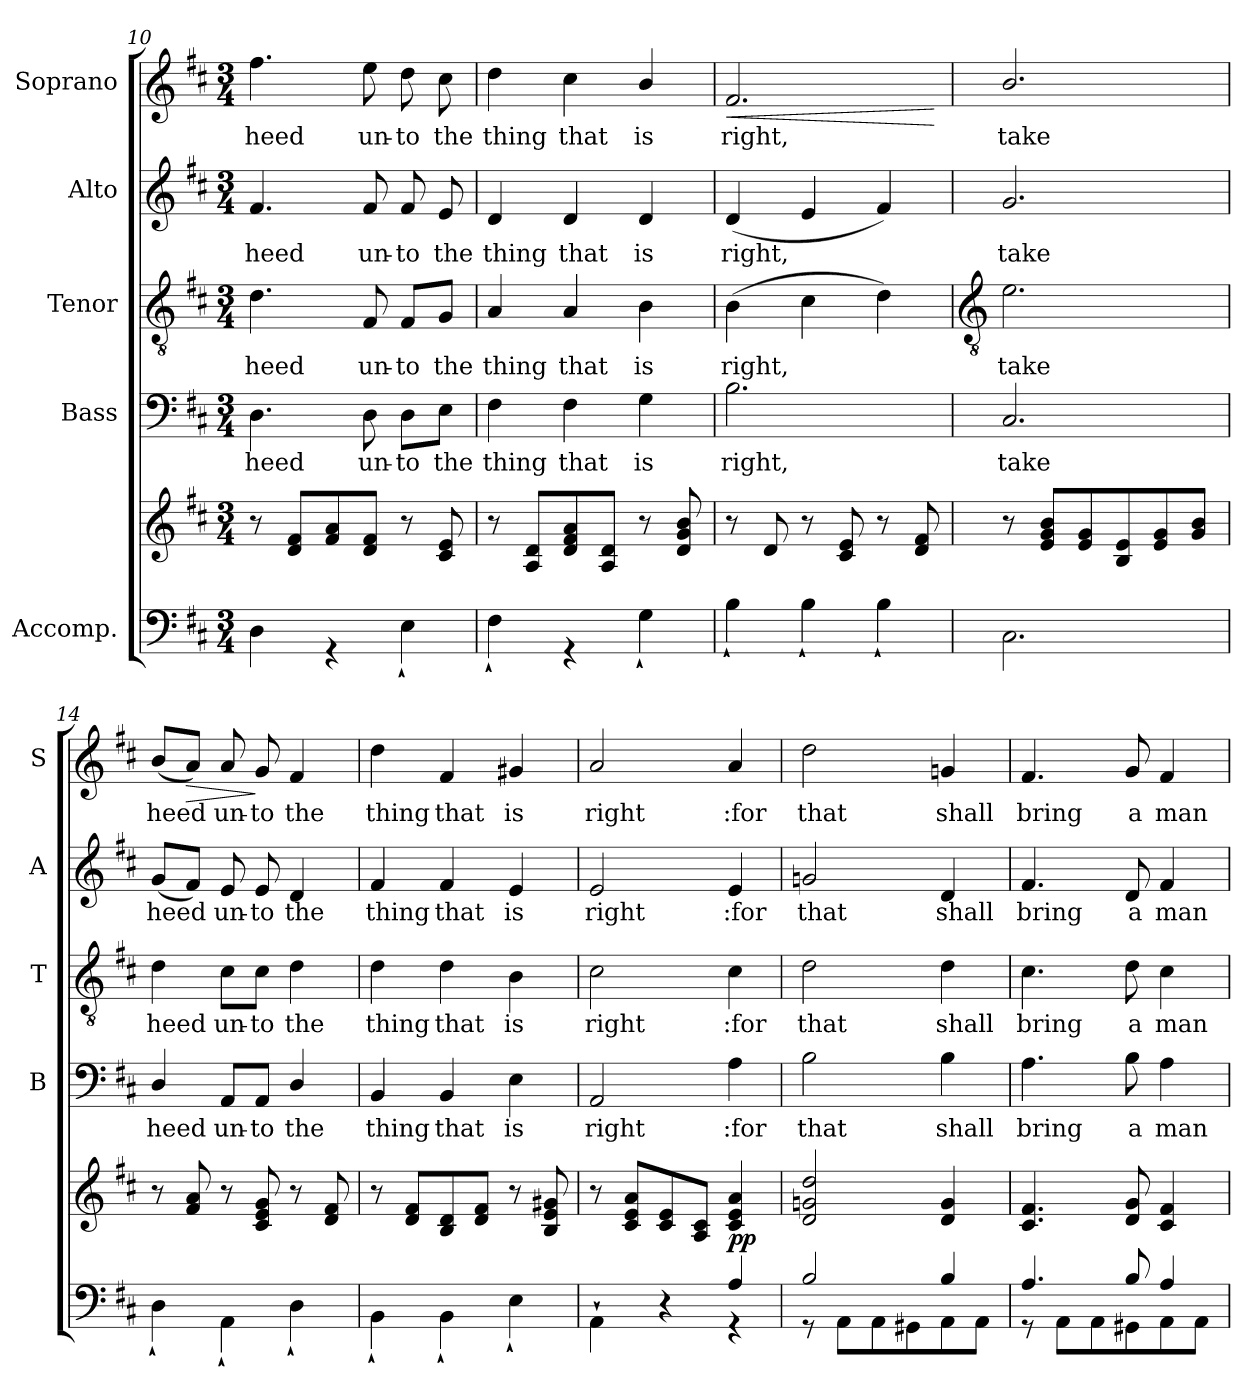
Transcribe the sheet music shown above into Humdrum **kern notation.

**kern	**kern	**dynam	**kern	**text	**kern	**text	**kern	**text	**kern	**text	**dynam
*part5	*part5	*part5	*part4	*part4	*part3	*part3	*part2	*part2	*part1	*part1	*part1
*staff6	*staff5	*staff5/6	*staff4	*staff4	*staff3	*staff3	*staff2	*staff2	*staff1	*staff1	*staff1
*I"Accomp.	*	*	*I"Bass	*	*I"Tenor	*	*I"Alto	*	*I"Soprano	*	*
*	*	*	*I'B	*	*I'T	*	*I'A	*	*I'S	*	*
*clefF4	*clefG2	*	*clefF4	*	*clefGv2	*	*clefG2	*	*clefG2	*	*
*k[f#c#]	*k[f#c#]	*	*k[f#c#]	*	*k[f#c#]	*	*k[f#c#]	*	*k[f#c#]	*	*
*D:	*D:	*	*D:	*	*D:	*	*D:	*	*D:	*	*
*M3/4	*M3/4	*	*M3/4	*	*M3/4	*	*M3/4	*	*M3/4	*	*
=10	=10	=10	=10	=10	=10	=10	=10	=10	=10	=10	=10
!LO:N:vis=1	!	!	!	!LO:LY:b	!	!LO:LY:b	!	!LO:LY:b	!	!LO:LY:b	!
*^	*	*	*	*	*	*	*	*	*	*	*
2.ryy	4D\	8r	.	4.D	heed	4.d	heed	4.f#	heed	4.ff#	heed	.
.	.	8d 8f#L	.	.	.	.	.	.	.	.	.	.
.	4r	8f# 8a	.	.	.	.	.	.	.	.	.	.
!	!	!	!	!	!LO:LY:b	!	!LO:LY:b	!	!LO:LY:b	!	!LO:LY:b	!
.	.	8d 8f#J	.	8D	un-	8F#	un-	8f#	un-	8ee	un-	.
!	!	!	!	!	!LO:LY:b	!	!LO:LY:b	!	!LO:LY:b	!	!LO:LY:b	!
.	4E`\	8r	.	8D\L	-to	8F#/L	-to	8f#	-to	8dd	-to	.
!	!	!	!	!	!LO:LY:b	!	!LO:LY:b	!	!LO:LY:b	!	!LO:LY:b	!
.	.	8c# 8e	.	8E\J	the	8G/J	the	8e	the	8cc#	the	.
=11	=11	=11	=11	=11	=11	=11	=11	=11	=11	=11	=11	=11
!LO:N:vis=1	!	!	!	!	!LO:LY:b	!	!LO:LY:b	!	!LO:LY:b	!	!LO:LY:b	!
2.ryy	4F#`\	8r	.	4F#	thing	4A	thing	4d	thing	4dd	thing	.
.	.	8A 8dL	.	.	.	.	.	.	.	.	.	.
!	!	!	!	!	!LO:LY:b	!	!LO:LY:b	!	!LO:LY:b	!	!LO:LY:b	!
.	4r	8d 8f# 8a	.	4F#	that	4A	that	4d	that	4cc#	that	.
.	.	8A 8dJ	.	.	.	.	.	.	.	.	.	.
!	!	!	!	!	!LO:LY:b	!	!LO:LY:b	!	!LO:LY:b	!	!LO:LY:b	!
.	4G`\	8r	.	4G	is	4B	is	4d	is	4b/	is	.
.	.	8d 8g 8b	.	.	.	.	.	.	.	.	.	.
=12	=12	=12	=12	=12	=12	=12	=12	=12	=12	=12	=12	=12
!	!	!	!	!	!LO:LY:b	!	!LO:LY:b	!	!LO:LY:b	!	!LO:LY:b	!LO:HP:b
2.ryy	4B`\	8r	.	2.B	right,	(>4B	right,	(<4d	right,	2.f#	right,	<
.	.	8d	.	.	.	.	.	.	.	.	.	.
.	4B`\	8r	.	.	.	4c#	.	4e	.	.	.	.
.	.	8c# 8e	.	.	.	.	.	.	.	.	.	.
.	4B`\	8r	.	.	.	4d)	.	4f#)	.	.	.	.
.	.	8d 8f#	.	.	.	.	.	.	.	.	.	.
*v	*v	*	*	*	*	*	*	*	*	*	*	*
.	.	.	.	.	.	.	.	.	.	.	[
!!LO:LB:g=z
=13	=13	=13	=13	=13	=13	=13	=13	=13	=13	=13	=13
*	*	*	*	*	*clefGv2	*	*	*	*	*	*
*^	*	*	*	*	*	*	*	*	*	*	*
!	!	!	!	!	!LO:LY:b	!	!LO:LY:b	!	!LO:LY:b	!	!LO:LY:b	!
2.ryy	2.C#\	8r	.	2.C#	take	2.e	take	2.g	take	2.b/	take	.
.	.	8e 8g 8bL	.	.	.	.	.	.	.	.	.	.
.	.	8e 8g	.	.	.	.	.	.	.	.	.	.
.	.	8B 8e	.	.	.	.	.	.	.	.	.	.
.	.	8e 8g	.	.	.	.	.	.	.	.	.	.
.	.	8g 8bJ	.	.	.	.	.	.	.	.	.	.
=14	=14	=14	=14	=14	=14	=14	=14	=14	=14	=14	=14	=14
!LO:N:vis=1	!	!	!	!	!LO:LY:b	!	!LO:LY:b	!	!LO:LY:b	!	!LO:LY:b	!
2.ryy	4D`\	8r	.	4D/	heed	4d	heed	(<8gL	heed	(<8bL	heed	.
!	!	!	!	!	!	!	!	!	!	!	!	!LO:HP:b
.	.	8f# 8a	.	.	.	.	.	8f#J)	.	8aJ)	.	>
!	!	!	!	!	!LO:LY:b	!	!LO:LY:b	!	!LO:LY:b	!	!LO:LY:b	!
.	4AA`\	8r	.	8AA/L	un-	8c#\L	un-	8e	un-	8a	un-	.
!	!	!	!	!	!LO:LY:b	!	!LO:LY:b	!	!LO:LY:b	!	!LO:LY:b	!
.	.	8c# 8e 8g	.	8AA/J	-to	8c#\J	-to	8e	-to	8g	-to	]
!	!	!	!	!	!LO:LY:b	!	!LO:LY:b	!	!LO:LY:b	!	!LO:LY:b	!
.	4D`\	8r	.	4D/	the	4d	the	4d	the	4f#	the	.
.	.	8d 8f#	.	.	.	.	.	.	.	.	.	.
=15	=15	=15	=15	=15	=15	=15	=15	=15	=15	=15	=15	=15
!LO:N:vis=1	!	!	!	!	!LO:LY:b	!	!LO:LY:b	!	!LO:LY:b	!	!LO:LY:b	!
2.ryy	4BB`\	8r	.	4BB	thing	4d	thing	4f#	thing	4dd	thing	.
.	.	8d 8f#L	.	.	.	.	.	.	.	.	.	.
!	!	!	!	!	!LO:LY:b	!	!LO:LY:b	!	!LO:LY:b	!	!LO:LY:b	!
.	4BB`\	8B 8d	.	4BB	that	4d	that	4f#	that	4f#	that	.
.	.	8d 8f#J	.	.	.	.	.	.	.	.	.	.
!	!	!	!	!	!LO:LY:b	!	!LO:LY:b	!	!LO:LY:b	!	!LO:LY:b	!
.	4E`\	8r	.	4E	is	4B	is	4e	is	4g#X	is	.
.	.	8B 8e 8g#X	.	.	.	.	.	.	.	.	.	.
=16	=16	=16	=16	=16	=16	=16	=16	=16	=16	=16	=16	=16
!	!	!	!	!	!LO:LY:b	!	!LO:LY:b	!	!LO:LY:b	!	!LO:LY:b	!
2ryy	4AA`\	8r	.	2AA	right	2c#	right	2e	right	2a	right	.
.	.	8c# 8e 8aL	.	.	.	.	.	.	.	.	.	.
.	4r	8c# 8e	.	.	.	.	.	.	.	.	.	.
.	.	8A 8c#J	.	.	.	.	.	.	.	.	.	.
!	!	!	!LO:DY:b	!	!LO:LY:b	!	!LO:LY:b	!	!LO:LY:b	!	!LO:LY:b	!
4A/	4r	4c# 4e 4a	pp	4A	:for	4c#	:for	4e	:for	4a	:for	.
=17	=17	=17	=17	=17	=17	=17	=17	=17	=17	=17	=17	=17
!	!	!	!	!	!LO:LY:b	!	!LO:LY:b	!	!LO:LY:b	!	!LO:LY:b	!
2B/	8r	2d 2gn 2dd	.	2B	that	2d	that	2gn	that	2dd	that	.
.	8AA\L	.	.	.	.	.	.	.	.	.	.	.
.	8AA\	.	.	.	.	.	.	.	.	.	.	.
.	8GG#X\	.	.	.	.	.	.	.	.	.	.	.
!	!	!	!	!	!LO:LY:b	!	!LO:LY:b	!	!LO:LY:b	!	!LO:LY:b	!
4B/	8AA\	4d 4g	.	4B	shall	4d	shall	4d	shall	4gn	shall	.
.	8AA\J	.	.	.	.	.	.	.	.	.	.	.
=18	=18	=18	=18	=18	=18	=18	=18	=18	=18	=18	=18	=18
!	!	!	!	!	!LO:LY:b	!	!LO:LY:b	!	!LO:LY:b	!	!LO:LY:b	!
4.A/	8r	4.c# 4.f#	.	4.A	bring	4.c#	bring	4.f#	bring	4.f#	bring	.
.	8AA\L	.	.	.	.	.	.	.	.	.	.	.
.	8AA\	.	.	.	.	.	.	.	.	.	.	.
!	!	!	!	!	!LO:LY:b	!	!LO:LY:b	!	!LO:LY:b	!	!LO:LY:b	!
8B/	8GG#X\	8d 8g	.	8B	a	8d	a	8d	a	8g	a	.
!	!	!	!	!	!LO:LY:b	!	!LO:LY:b	!	!LO:LY:b	!	!LO:LY:b	!
4A/	8AA\	4c# 4f#	.	4A	man	4c#	man	4f#	man	4f#	man	.
.	8AA\J	.	.	.	.	.	.	.	.	.	.	.
*v	*v	*	*	*	*	*	*	*	*	*	*	*
=	=	=	=	=	=	=	=	=	=	=	=
*-	*-	*-	*-	*-	*-	*-	*-	*-	*-	*-	*-
